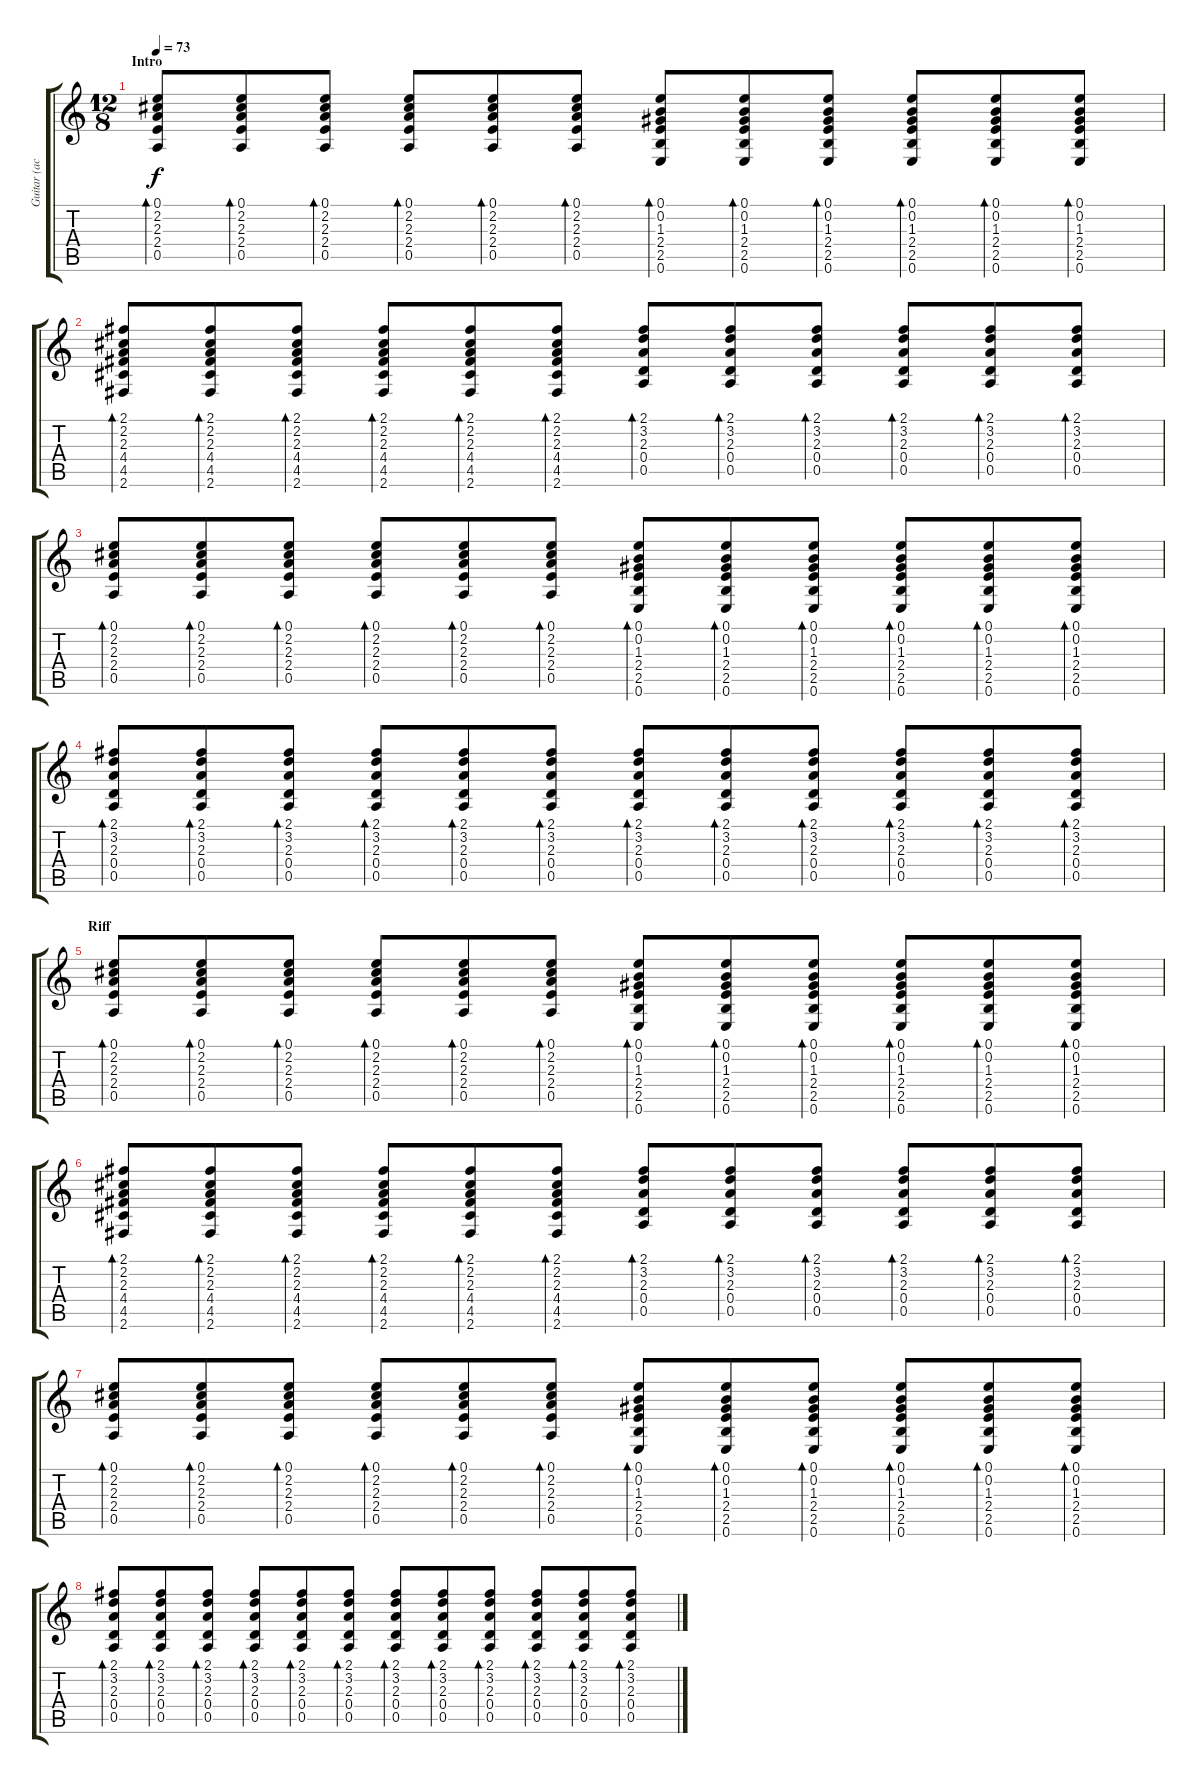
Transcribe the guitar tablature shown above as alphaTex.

\track ("Guitar (acoustic)" "Guitar (ac") {instrument acousticguitarnylon}
\staff {score tabs}
\tuning (E4 B3 G3 D3 A2 E2) {hide}
\ts (12 8)
\section ("" "Intro")
\tempo 73
\clef g2
\ks c
(0.1 2.2 2.3 2.4 0.5).8{bd 60 dy f instrument acousticguitarnylon} (0.1 2.2 2.3 2.4 0.5).8{bd 60} (0.1 2.2 2.3 2.4 0.5).8{bd 60} (0.1 2.2 2.3 2.4 0.5).8{bd 60} (0.1 2.2 2.3 2.4 0.5).8{bd 60} (0.1 2.2 2.3 2.4 0.5).8{bd 60} (0.1 0.2 1.3 2.4 2.5 0.6).8{bd 60} (0.1 0.2 1.3 2.4 2.5 0.6).8{bd 60} (0.1 0.2 1.3 2.4 2.5 0.6).8{bd 60} (0.1 0.2 1.3 2.4 2.5 0.6).8{bd 60} (0.1 0.2 1.3 2.4 2.5 0.6).8{bd 60} (0.1 0.2 1.3 2.4 2.5 0.6).8{bd 60} |
(2.1 2.2 2.3 4.4 4.5 2.6).8{bd 60} (2.1 2.2 2.3 4.4 4.5 2.6).8{bd 60} (2.1 2.2 2.3 4.4 4.5 2.6).8{bd 60} (2.1 2.2 2.3 4.4 4.5 2.6).8{bd 60} (2.1 2.2 2.3 4.4 4.5 2.6).8{bd 60} (2.1 2.2 2.3 4.4 4.5 2.6).8{bd 60} (2.1 3.2 2.3 0.4 0.5).8{bd 60} (2.1 3.2 2.3 0.4 0.5).8{bd 60} (2.1 3.2 2.3 0.4 0.5).8{bd 60} (2.1 3.2 2.3 0.4 0.5).8{bd 60} (2.1 3.2 2.3 0.4 0.5).8{bd 60} (2.1 3.2 2.3 0.4 0.5).8{bd 60} |
(0.1 2.2 2.3 2.4 0.5).8{bd 60} (0.1 2.2 2.3 2.4 0.5).8{bd 60} (0.1 2.2 2.3 2.4 0.5).8{bd 60} (0.1 2.2 2.3 2.4 0.5).8{bd 60} (0.1 2.2 2.3 2.4 0.5).8{bd 60} (0.1 2.2 2.3 2.4 0.5).8{bd 60} (0.1 0.2 1.3 2.4 2.5 0.6).8{bd 60} (0.1 0.2 1.3 2.4 2.5 0.6).8{bd 60} (0.1 0.2 1.3 2.4 2.5 0.6).8{bd 60} (0.1 0.2 1.3 2.4 2.5 0.6).8{bd 60} (0.1 0.2 1.3 2.4 2.5 0.6).8{bd 60} (0.1 0.2 1.3 2.4 2.5 0.6).8{bd 60} |
(2.1 3.2 2.3 0.4 0.5).8{bd 60} (2.1 3.2 2.3 0.4 0.5).8{bd 60} (2.1 3.2 2.3 0.4 0.5).8{bd 60} (2.1 3.2 2.3 0.4 0.5).8{bd 60} (2.1 3.2 2.3 0.4 0.5).8{bd 60} (2.1 3.2 2.3 0.4 0.5).8{bd 60} (2.1 3.2 2.3 0.4 0.5).8{bd 60} (2.1 3.2 2.3 0.4 0.5).8{bd 60} (2.1 3.2 2.3 0.4 0.5).8{bd 60} (2.1 3.2 2.3 0.4 0.5).8{bd 60} (2.1 3.2 2.3 0.4 0.5).8{bd 60} (2.1 3.2 2.3 0.4 0.5).8{bd 60} |
\section ("" "Riff")
(0.1 2.2 2.3 2.4 0.5).8{bd 60} (0.1 2.2 2.3 2.4 0.5).8{bd 60} (0.1 2.2 2.3 2.4 0.5).8{bd 60} (0.1 2.2 2.3 2.4 0.5).8{bd 60} (0.1 2.2 2.3 2.4 0.5).8{bd 60} (0.1 2.2 2.3 2.4 0.5).8{bd 60} (0.1 0.2 1.3 2.4 2.5 0.6).8{bd 60} (0.1 0.2 1.3 2.4 2.5 0.6).8{bd 60} (0.1 0.2 1.3 2.4 2.5 0.6).8{bd 60} (0.1 0.2 1.3 2.4 2.5 0.6).8{bd 60} (0.1 0.2 1.3 2.4 2.5 0.6).8{bd 60} (0.1 0.2 1.3 2.4 2.5 0.6).8{bd 60} |
(2.1 2.2 2.3 4.4 4.5 2.6).8{bd 60} (2.1 2.2 2.3 4.4 4.5 2.6).8{bd 60} (2.1 2.2 2.3 4.4 4.5 2.6).8{bd 60} (2.1 2.2 2.3 4.4 4.5 2.6).8{bd 60} (2.1 2.2 2.3 4.4 4.5 2.6).8{bd 60} (2.1 2.2 2.3 4.4 4.5 2.6).8{bd 60} (2.1 3.2 2.3 0.4 0.5).8{bd 60} (2.1 3.2 2.3 0.4 0.5).8{bd 60} (2.1 3.2 2.3 0.4 0.5).8{bd 60} (2.1 3.2 2.3 0.4 0.5).8{bd 60} (2.1 3.2 2.3 0.4 0.5).8{bd 60} (2.1 3.2 2.3 0.4 0.5).8{bd 60} |
(0.1 2.2 2.3 2.4 0.5).8{bd 60} (0.1 2.2 2.3 2.4 0.5).8{bd 60} (0.1 2.2 2.3 2.4 0.5).8{bd 60} (0.1 2.2 2.3 2.4 0.5).8{bd 60} (0.1 2.2 2.3 2.4 0.5).8{bd 60} (0.1 2.2 2.3 2.4 0.5).8{bd 60} (0.1 0.2 1.3 2.4 2.5 0.6).8{bd 60} (0.1 0.2 1.3 2.4 2.5 0.6).8{bd 60} (0.1 0.2 1.3 2.4 2.5 0.6).8{bd 60} (0.1 0.2 1.3 2.4 2.5 0.6).8{bd 60} (0.1 0.2 1.3 2.4 2.5 0.6).8{bd 60} (0.1 0.2 1.3 2.4 2.5 0.6).8{bd 60} |
(2.1 3.2 2.3 0.4 0.5).8{bd 60} (2.1 3.2 2.3 0.4 0.5).8{bd 60} (2.1 3.2 2.3 0.4 0.5).8{bd 60} (2.1 3.2 2.3 0.4 0.5).8{bd 60} (2.1 3.2 2.3 0.4 0.5).8{bd 60} (2.1 3.2 2.3 0.4 0.5).8{bd 60} (2.1 3.2 2.3 0.4 0.5).8{bd 60} (2.1 3.2 2.3 0.4 0.5).8{bd 60} (2.1 3.2 2.3 0.4 0.5).8{bd 60} (2.1 3.2 2.3 0.4 0.5).8{bd 60} (2.1 3.2 2.3 0.4 0.5).8{bd 60} (2.1 3.2 2.3 0.4 0.5).8{bd 60}
